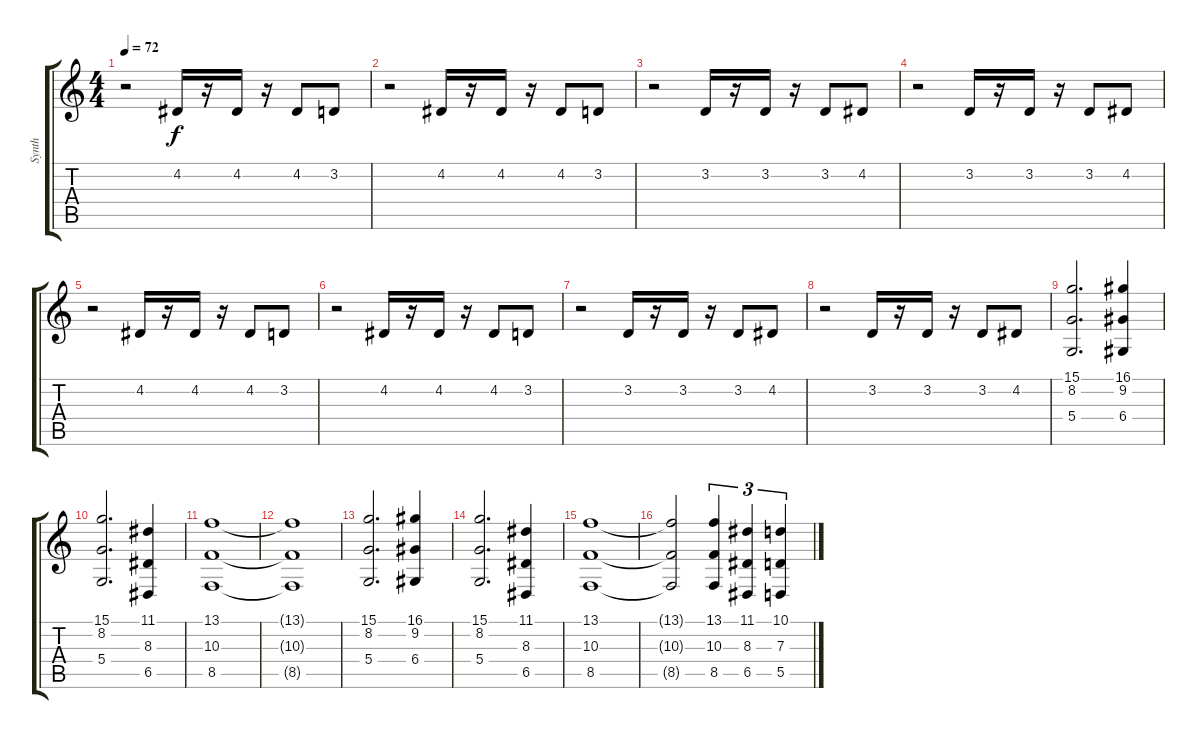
\track ("Synth" "Synth") {instrument synthstrings1}
\staff {score tabs}
\tuning (E4 B3 G3 D3 A2 E2) {hide}
\ts (4 4)
\tempo 72
\clef g2
\ks c
r.2{dy f} 4.2.16 r.16 4.2.16 r.16 4.2.8 3.2.8 |
r.2 4.2.16 r.16 4.2.16 r.16 4.2.8 3.2.8 |
r.2 3.2.16 r.16 3.2.16 r.16 3.2.8 4.2.8 |
r.2 3.2.16 r.16 3.2.16 r.16 3.2.8 4.2.8 |
r.2 4.2.16 r.16 4.2.16 r.16 4.2.8 3.2.8 |
r.2 4.2.16 r.16 4.2.16 r.16 4.2.8 3.2.8 |
r.2 3.2.16 r.16 3.2.16 r.16 3.2.8 4.2.8 |
r.2 3.2.16 r.16 3.2.16 r.16 3.2.8 4.2.8 |
(15.1 8.2 5.4).2{d} (16.1 9.2 6.4).4 |
(15.1 8.2 5.4).2{d} (11.1 8.3 6.5).4 |
(13.1 10.3 8.5).1 |
(13.1{t} 10.3{t} 8.5{t}).1 |
(15.1 8.2 5.4).2{d} (16.1 9.2 6.4).4 |
(15.1 8.2 5.4).2{d} (11.1 8.3 6.5).4 |
(13.1 10.3 8.5).1 |
(13.1{t} 10.3{t} 8.5{t}).2 (13.1 10.3 8.5).4{tu (3 2)} (11.1 8.3 6.5).4{tu (3 2)} (10.1 7.3 5.5).4{tu (3 2)}
